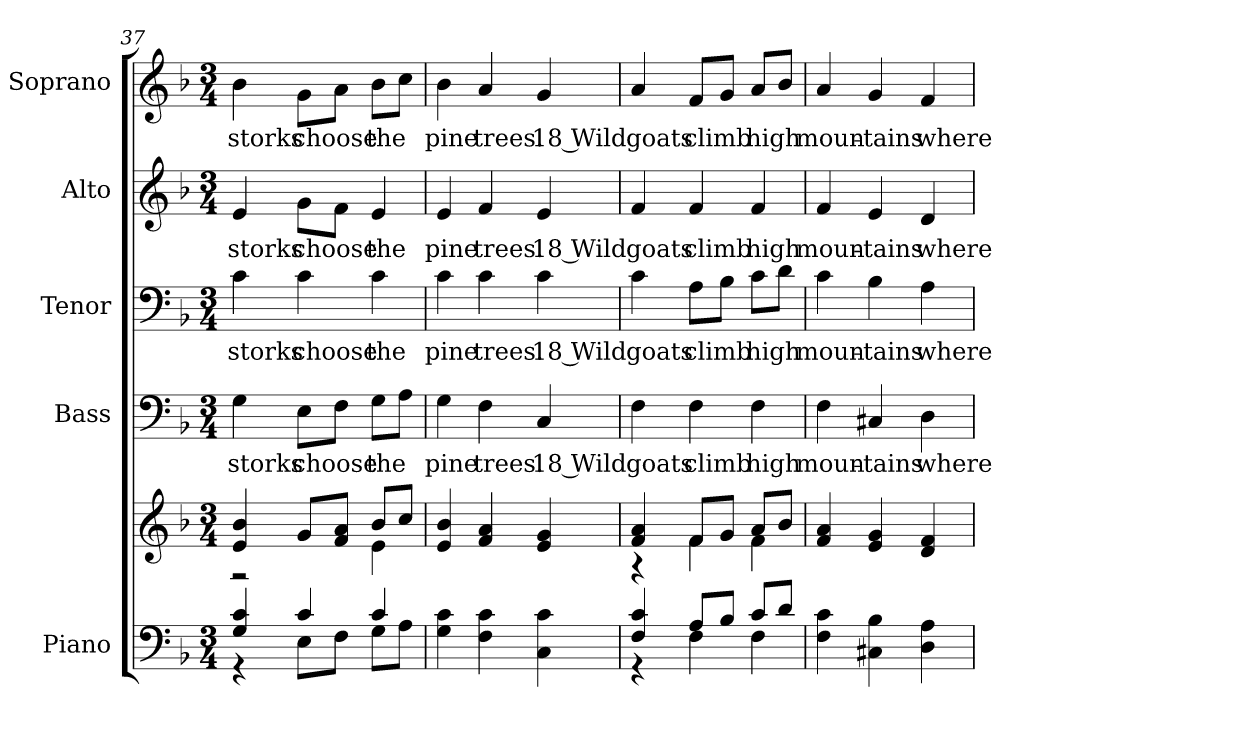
**kern	**kern	**kern	**text	**kern	**text	**kern	**text	**kern	**text
*part5	*part5	*part4	*part4	*part3	*part3	*part2	*part2	*part1	*part1
*staff6	*staff5	*staff4	*staff4	*staff3	*staff3	*staff2	*staff2	*staff1	*staff1
*I"Piano	*	*I"Bass	*	*I"Tenor	*	*I"Alto	*	*I"Soprano	*
*I'Pno.	*	*I'B.	*	*I'T.	*	*I'A.	*	*I'S.	*
*clefF4	*clefG2	*clefF4	*	*clefF4	*	*clefG2	*	*clefG2	*
*k[b-]	*k[b-]	*k[b-]	*	*k[b-]	*	*k[b-]	*	*k[b-]	*
*F:	*F:	*F:	*	*F:	*	*F:	*	*F:	*
*M3/4	*M3/4	*M3/4	*	*M3/4	*	*M3/4	*	*M3/4	*
=37	=37	=37	=37	=37	=37	=37	=37	=37	=37
*^	*^	*	*	*	*	*	*	*	*
!	!	!	!	!	!LO:LY:b:color=#000000	!	!	!	!	!	!
!	!	!	!	!	!	!	!LO:LY:b:color=#000000	!	!	!	!
!	!	!	!	!	!	!	!	!	!LO:LY:b:color=#000000	!	!
!	!	!	!	!	!	!	!	!	!	!	!LO:LY:b:color=#000000
4Gi/ 4ci	4r	4ei/ 4b-i	2r	4Gi\	storks	4ci\	storks	4ei/	storks	4b-i\	storks
!	!	!	!	!	!LO:LY:b:color=#000000	!	!	!	!	!	!
!	!	!	!	!	!	!	!LO:LY:b:color=#000000	!	!	!	!
!	!	!	!	!	!	!	!	!	!LO:LY:b:color=#000000	!	!
!	!	!	!	!	!	!	!	!	!	!	!LO:LY:b:color=#000000
4ci/	8Ei\L	8gi/L	.	8Ei\L	choose	4ci\	choose	8gi\L	choose	8gi\L	choose
.	8Fi\J	8fi/ 8aiJ	.	8Fi\J	.	.	.	8fi\J	.	8ai\J	.
!	!	!	!	!	!LO:LY:b:color=#000000	!	!	!	!	!	!
!	!	!	!	!	!	!	!LO:LY:b:color=#000000	!	!	!	!
!	!	!	!	!	!	!	!	!	!LO:LY:b:color=#000000	!	!
!	!	!	!	!	!	!	!	!	!	!	!LO:LY:b:color=#000000
4ci/	8Gi\L	8b-i/L	4ei\	8Gi\L	the	4ci\	the	4ei/	the	8b-i\L	the
.	8Ai\J	8cci/J	.	8Ai\J	.	.	.	.	.	8cci\J	.
*v	*v	*	*	*	*	*	*	*	*	*	*
*	*v	*v	*	*	*	*	*	*	*	*
!!LO:PB:g=z
=38	=38	=38	=38	=38	=38	=38	=38	=38	=38
*^	*	*	*	*	*	*	*	*	*
!	!	!	!	!LO:LY:b:color=#000000	!	!	!	!	!	!
*v	*v	*	*	*	*	*	*	*	*	*
*^	*	*	*	*	*	*	*	*	*
!	!	!	!	!	!	!LO:LY:b:color=#000000	!	!	!	!
*v	*v	*	*	*	*	*	*	*	*	*
*^	*	*	*	*	*	*	*	*	*
!	!	!	!	!	!	!	!	!LO:LY:b:color=#000000	!	!
*v	*v	*	*	*	*	*	*	*	*	*
*^	*	*	*	*	*	*	*	*	*
!	!	!	!	!	!	!	!	!	!	!LO:LY:b:color=#000000
*v	*v	*	*	*	*	*	*	*	*	*
4Gi\ 4ci	4ei/ 4b-i	4Gi\	pine	4ci\	pine	4ei/	pine	4b-i\	pine
!	!	!	!LO:LY:b:color=#000000	!	!	!	!	!	!
!	!	!	!	!	!LO:LY:b:color=#000000	!	!	!	!
!	!	!	!	!	!	!	!LO:LY:b:color=#000000	!	!
!	!	!	!	!	!	!	!	!	!LO:LY:b:color=#000000
4Fi\ 4ci	4fi/ 4ai	4Fi\	trees.	4ci\	trees.	4fi/	trees.	4ai/	trees.
!	!	!	!LO:LY:b:color=#000000	!	!	!	!	!	!
!	!	!	!	!	!LO:LY:b:color=#000000	!	!	!	!
!	!	!	!	!	!	!	!LO:LY:b:color=#000000	!	!
!	!	!	!	!	!	!	!	!	!LO:LY:b:color=#000000
4Ci\ 4ci	4ei/ 4gi	4Ci/	18 Wild	4ci\	18 Wild	4ei/	18 Wild	4gi/	18 Wild
=39	=39	=39	=39	=39	=39	=39	=39	=39	=39
*^	*^	*	*	*	*	*	*	*	*
!	!	!	!	!	!LO:LY:b:color=#000000	!	!	!	!	!	!
!	!	!	!	!	!	!	!LO:LY:b:color=#000000	!	!	!	!
!	!	!	!	!	!	!	!	!	!LO:LY:b:color=#000000	!	!
!	!	!	!	!	!	!	!	!	!	!	!LO:LY:b:color=#000000
4Fi/ 4ci	4r	4fi/ 4ai	4r	4Fi\	goats	4ci\	goats	4fi/	goats	4ai/	goats
!	!	!	!	!	!LO:LY:b:color=#000000	!	!	!	!	!	!
!	!	!	!	!	!	!	!LO:LY:b:color=#000000	!	!	!	!
!	!	!	!	!	!	!	!	!	!LO:LY:b:color=#000000	!	!
!	!	!	!	!	!	!	!	!	!	!	!LO:LY:b:color=#000000
8Ai/L	4Fi\	8fi/L	4fi\	4Fi\	climb	8Ai\L	climb	4fi/	climb	8fi/L	climb
8B-i/J	.	8gi/J	.	.	.	8B-i\J	.	.	.	8gi/J	.
!	!	!	!	!	!LO:LY:b:color=#000000	!	!	!	!	!	!
!	!	!	!	!	!	!	!LO:LY:b:color=#000000	!	!	!	!
!	!	!	!	!	!	!	!	!	!LO:LY:b:color=#000000	!	!
!	!	!	!	!	!	!	!	!	!	!	!LO:LY:b:color=#000000
8ci/L	4Fi\	8ai/L	4fi\	4Fi\	high	8ci\L	high	4fi/	high	8ai/L	high
8di/J	.	8b-i/J	.	.	.	8di\J	.	.	.	8b-i/J	.
*v	*v	*	*	*	*	*	*	*	*	*	*
*	*v	*v	*	*	*	*	*	*	*	*
=40	=40	=40	=40	=40	=40	=40	=40	=40	=40
!	!	!	!LO:LY:b:color=#000000	!	!	!	!	!	!
!	!	!	!	!	!LO:LY:b:color=#000000	!	!	!	!
!	!	!	!	!	!	!	!LO:LY:b:color=#000000	!	!
!	!	!	!	!	!	!	!	!	!LO:LY:b:color=#000000
4Fi\ 4ci	4fi/ 4ai	4Fi\	moun-	4ci\	moun-	4fi/	moun-	4ai/	moun-
!	!	!	!LO:LY:b:color=#000000	!	!	!	!	!	!
!	!	!	!	!	!LO:LY:b:color=#000000	!	!	!	!
!	!	!	!	!	!	!	!LO:LY:b:color=#000000	!	!
!	!	!	!	!	!	!	!	!	!LO:LY:b:color=#000000
4C#Xi\ 4B-i	4ei/ 4gi	4C#Xi/	-tains	4B-i\	-tains	4ei/	-tains	4gi/	-tains
!	!	!	!LO:LY:b:color=#000000	!	!	!	!	!	!
!	!	!	!	!	!LO:LY:b:color=#000000	!	!	!	!
!	!	!	!	!	!	!	!LO:LY:b:color=#000000	!	!
!	!	!	!	!	!	!	!	!	!LO:LY:b:color=#000000
4Di\ 4Ai	4di/ 4fi	4Di\	where	4Ai\	where	4di/	where	4fi/	where
=	=	=	=	=	=	=	=	=	=
*-	*-	*-	*-	*-	*-	*-	*-	*-	*-
